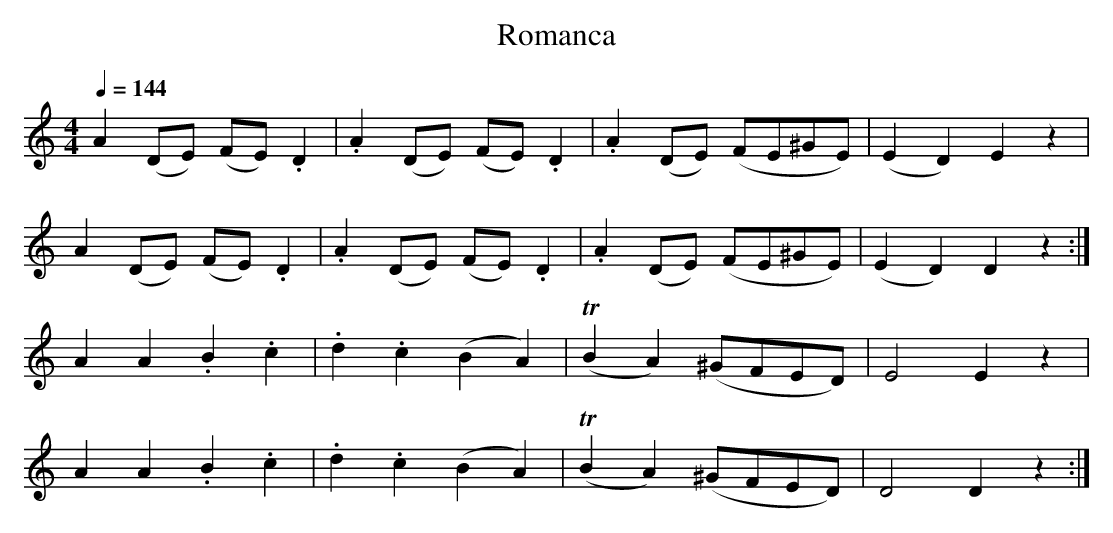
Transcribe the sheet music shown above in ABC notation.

X:1
T:Romanca
M:4/4
L:1/8
Q:1/4=144
K:DDor
A2(DE) (FE).D2|.A2(DE) (FE).D2 | .A2(DE)  (FE^GE)|(E2D2) E2z2 |
A2(DE) (FE).D2|.A2(DE) (FE).D2 | .A2(DE)  (FE^GE)|(E2D2) D2z2:|
A2A2.   B2`.c2|.d2.c2  (B2``A2)|(TB2`A2) (^GF`ED)| E4    E2z2 |
A2A2   .B2`.c2|.d2.c2  (B2``A2)|(TB2`A2) (^GF`ED)| D4    D2z2:|
